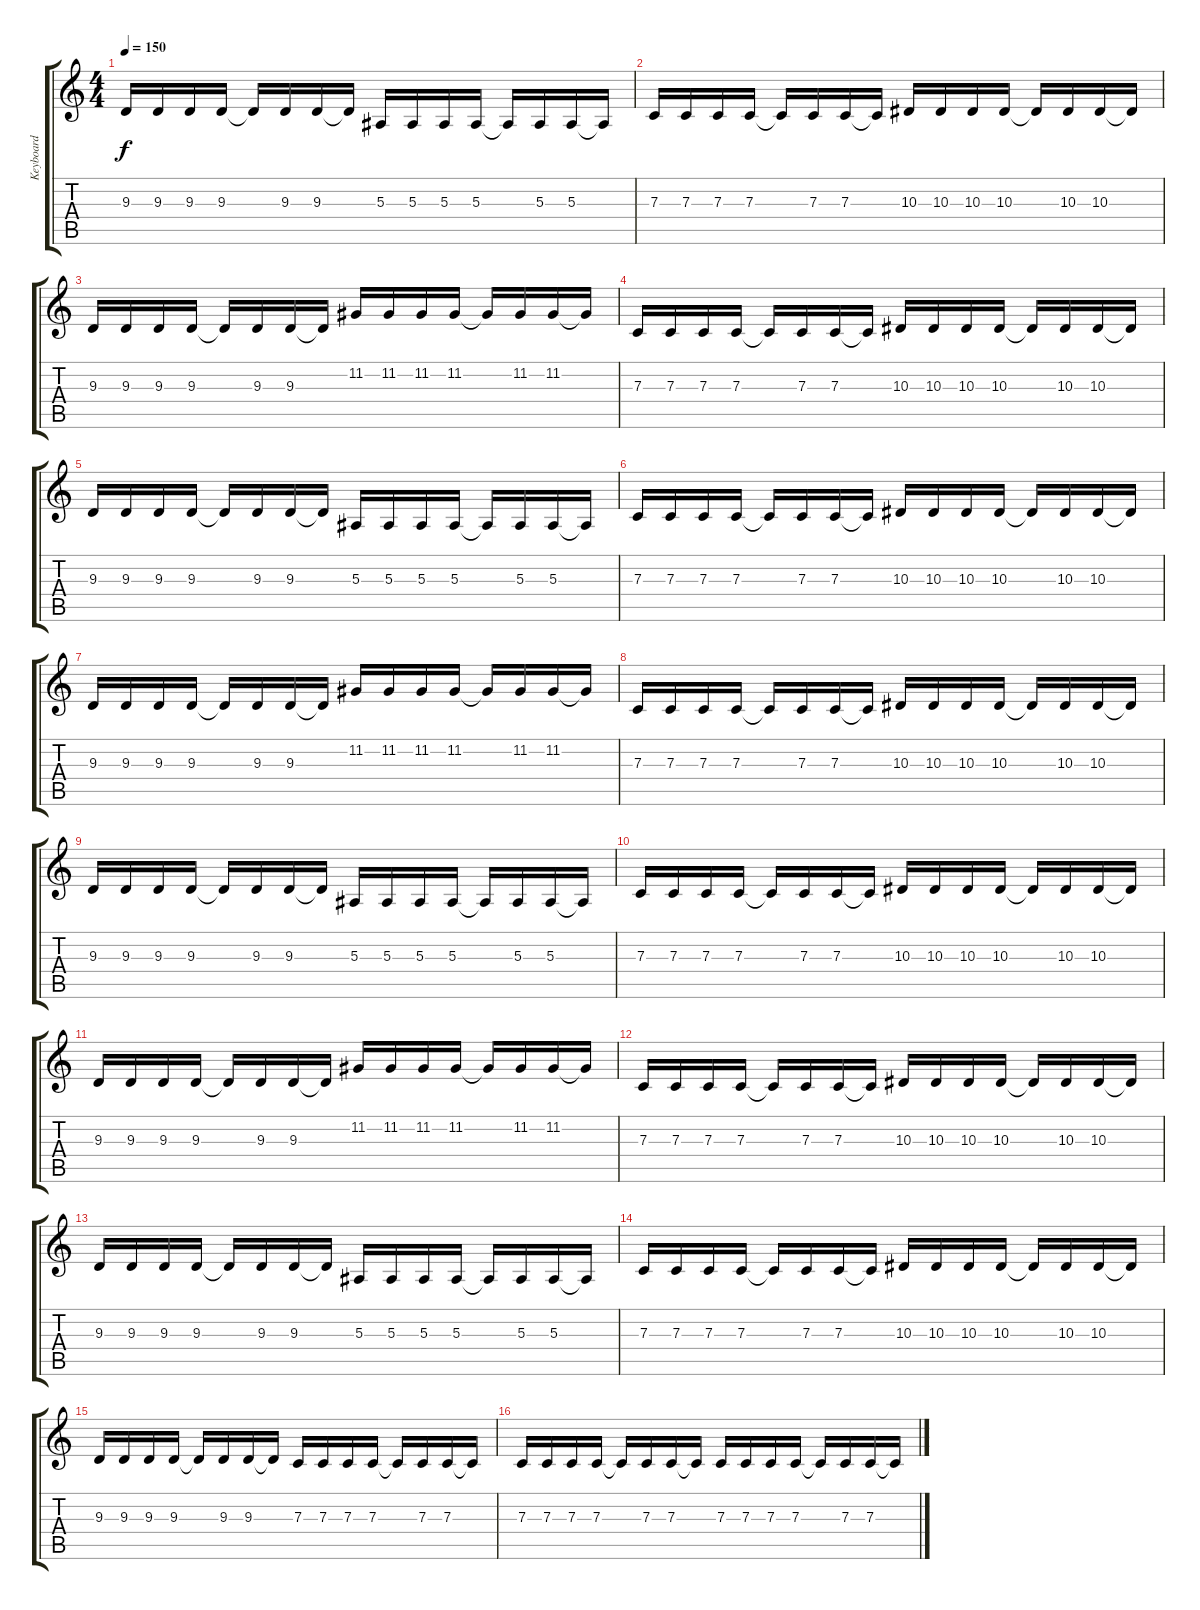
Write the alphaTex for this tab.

\track ("Keyboard" "Keyboard") {instrument lead2sawtooth}
\staff {score tabs}
\tuning (D4 A3 F3 C3 G2 C2) {hide}
\ts (4 4)
\tempo 150
\clef g2
\ks c
9.3.16{dy f} 9.3.16 9.3.16 9.3.16 9.3{t}.16 9.3.16 9.3.16 9.3{t}.16 5.3.16 5.3.16 5.3.16 5.3.16 5.3{t}.16 5.3.16 5.3.16 5.3{t}.16 |
7.3.16 7.3.16 7.3.16 7.3.16 7.3{t}.16 7.3.16 7.3.16 7.3{t}.16 10.3.16 10.3.16 10.3.16 10.3.16 10.3{t}.16 10.3.16 10.3.16 10.3{t}.16 |
9.3.16 9.3.16 9.3.16 9.3.16 9.3{t}.16 9.3.16 9.3.16 9.3{t}.16 11.2.16 11.2.16 11.2.16 11.2.16 11.2{t}.16 11.2.16 11.2.16 11.2{t}.16 |
7.3.16 7.3.16 7.3.16 7.3.16 7.3{t}.16 7.3.16 7.3.16 7.3{t}.16 10.3.16 10.3.16 10.3.16 10.3.16 10.3{t}.16 10.3.16 10.3.16 10.3{t}.16 |
9.3.16 9.3.16 9.3.16 9.3.16 9.3{t}.16 9.3.16 9.3.16 9.3{t}.16 5.3.16 5.3.16 5.3.16 5.3.16 5.3{t}.16 5.3.16 5.3.16 5.3{t}.16 |
7.3.16 7.3.16 7.3.16 7.3.16 7.3{t}.16 7.3.16 7.3.16 7.3{t}.16 10.3.16 10.3.16 10.3.16 10.3.16 10.3{t}.16 10.3.16 10.3.16 10.3{t}.16 |
9.3.16 9.3.16 9.3.16 9.3.16 9.3{t}.16 9.3.16 9.3.16 9.3{t}.16 11.2.16 11.2.16 11.2.16 11.2.16 11.2{t}.16 11.2.16 11.2.16 11.2{t}.16 |
7.3.16 7.3.16 7.3.16 7.3.16 7.3{t}.16 7.3.16 7.3.16 7.3{t}.16 10.3.16 10.3.16 10.3.16 10.3.16 10.3{t}.16 10.3.16 10.3.16 10.3{t}.16 |
9.3.16 9.3.16 9.3.16 9.3.16 9.3{t}.16 9.3.16 9.3.16 9.3{t}.16 5.3.16 5.3.16 5.3.16 5.3.16 5.3{t}.16 5.3.16 5.3.16 5.3{t}.16 |
7.3.16 7.3.16 7.3.16 7.3.16 7.3{t}.16 7.3.16 7.3.16 7.3{t}.16 10.3.16 10.3.16 10.3.16 10.3.16 10.3{t}.16 10.3.16 10.3.16 10.3{t}.16 |
9.3.16 9.3.16 9.3.16 9.3.16 9.3{t}.16 9.3.16 9.3.16 9.3{t}.16 11.2.16 11.2.16 11.2.16 11.2.16 11.2{t}.16 11.2.16 11.2.16 11.2{t}.16 |
7.3.16 7.3.16 7.3.16 7.3.16 7.3{t}.16 7.3.16 7.3.16 7.3{t}.16 10.3.16 10.3.16 10.3.16 10.3.16 10.3{t}.16 10.3.16 10.3.16 10.3{t}.16 |
9.3.16 9.3.16 9.3.16 9.3.16 9.3{t}.16 9.3.16 9.3.16 9.3{t}.16 5.3.16 5.3.16 5.3.16 5.3.16 5.3{t}.16 5.3.16 5.3.16 5.3{t}.16 |
7.3.16 7.3.16 7.3.16 7.3.16 7.3{t}.16 7.3.16 7.3.16 7.3{t}.16 10.3.16 10.3.16 10.3.16 10.3.16 10.3{t}.16 10.3.16 10.3.16 10.3{t}.16 |
9.3.16 9.3.16 9.3.16 9.3.16 9.3{t}.16 9.3.16 9.3.16 9.3{t}.16 7.3.16 7.3.16 7.3.16 7.3.16 7.3{t}.16 7.3.16 7.3.16 7.3{t}.16 |
7.3.16{volume 0} 7.3.16 7.3.16 7.3.16 7.3{t}.16 7.3.16 7.3.16 7.3{t}.16 7.3.16 7.3.16 7.3.16 7.3.16 7.3{t}.16 7.3.16 7.3.16 7.3{t}.16
